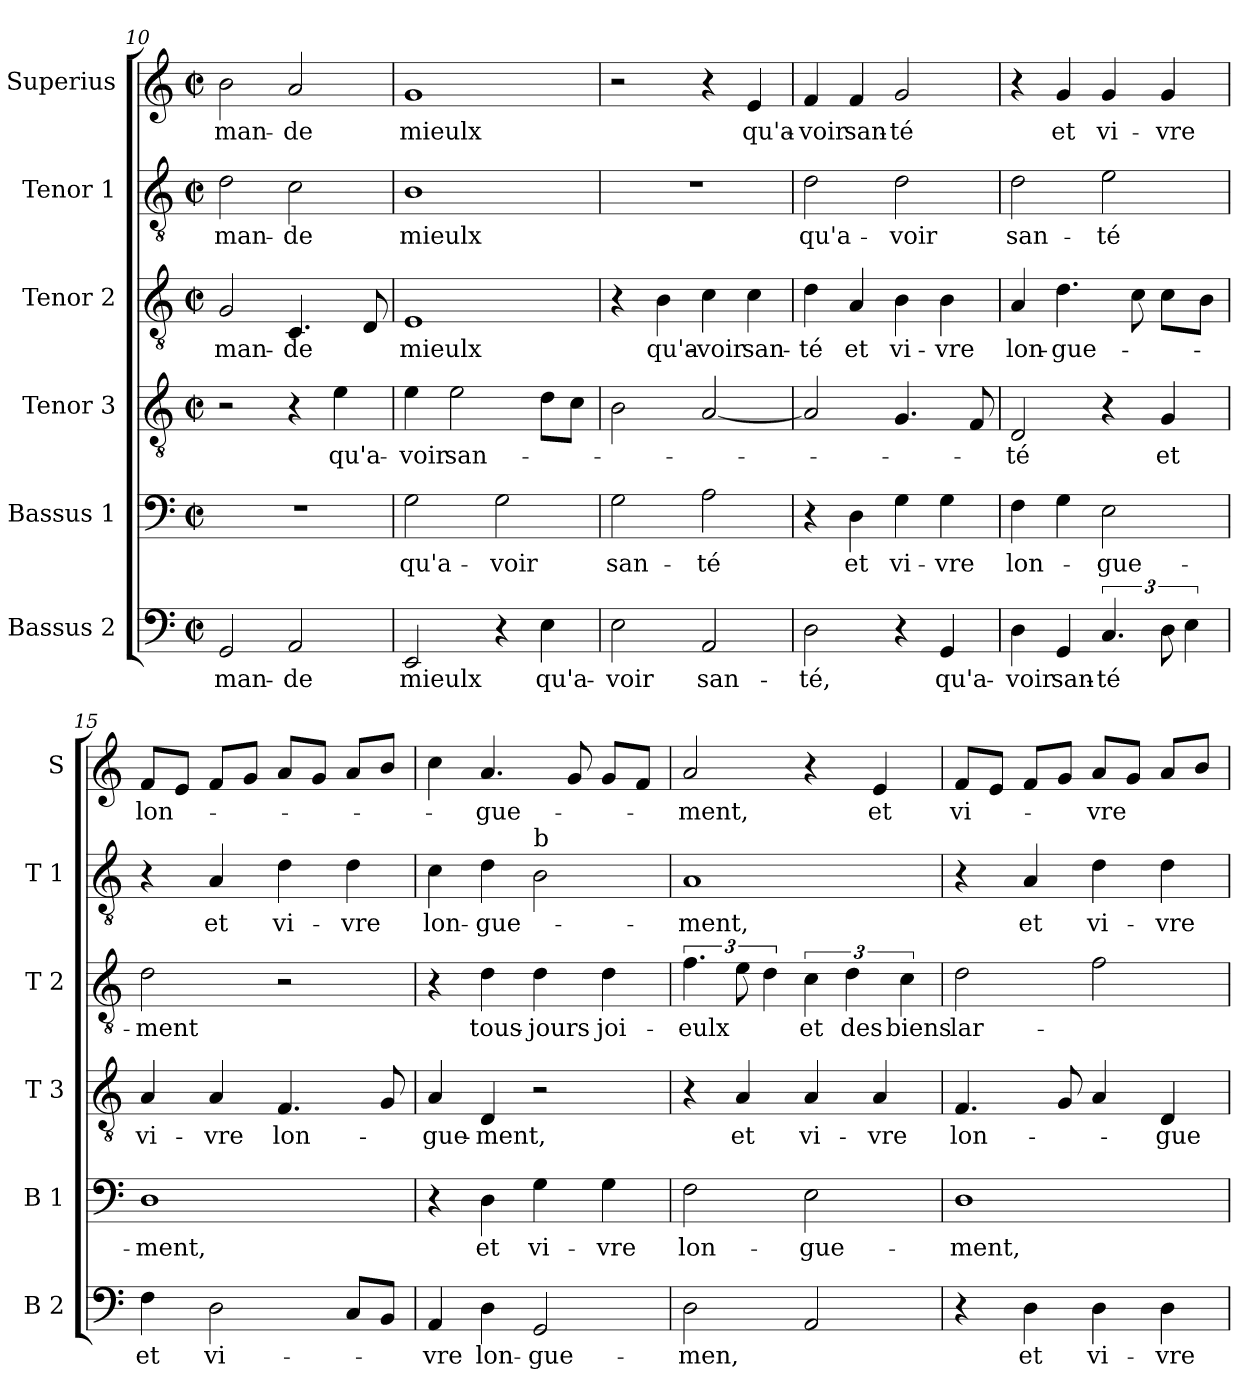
**kern	**text	**kern	**text	**kern	**text	**kern	**text	**kern	**text	**kern	**text
*part6	*part6	*part5	*part5	*part4	*part4	*part3	*part3	*part2	*part2	*part1	*part1
*staff6	*staff6	*staff5	*staff5	*staff4	*staff4	*staff3	*staff3	*staff2	*staff2	*staff1	*staff1
*I"Bassus 2	*	*I"Bassus 1	*	*I"Tenor 3	*	*I"Tenor 2	*	*I"Tenor 1	*	*I"Superius	*
*I'B 2	*	*I'B 1	*	*I'T 3	*	*I'T 2	*	*I'T 1	*	*I'S	*
*clefF4	*	*clefF4	*	*clefGv2	*	*clefGv2	*	*clefGv2	*	*clefG2	*
*k[]	*	*k[]	*	*k[]	*	*k[]	*	*k[]	*	*k[]	*
*C:	*	*C:	*	*C:	*	*C:	*	*C:	*	*C:	*
*M2/2	*	*M2/2	*	*M2/2	*	*M2/2	*	*M2/2	*	*M2/2	*
*met(c|)	*	*met(c|)	*	*met(c|)	*	*met(c|)	*	*met(c|)	*	*met(c|)	*
=10	=10	=10	=10	=10	=10	=10	=10	=10	=10	=10	=10
2GG/	-man-	1r	.	2r	.	2G/	-man-	2d\	-man-	2b\	-man-
2AA/	-de	.	.	4r	.	4.C/	-de	2c\	-de	2a/	-de
.	.	.	.	4e\	qu'a-	.	.	.	.	.	.
.	.	.	.	.	.	8D/	.	.	.	.	.
=11	=11	=11	=11	=11	=11	=11	=11	=11	=11	=11	=11
2EE/	mieulx	2G\	qu'a-	4e\	-voir	1E	mieulx	1B	mieulx	1g	mieulx
.	.	.	.	2e\	san-	.	.	.	.	.	.
4r	.	2G\	-voir	.	.	.	.	.	.	.	.
4E\	qu'a-	.	.	8d\L	.	.	.	.	.	.	.
.	.	.	.	8c\J	.	.	.	.	.	.	.
!!LO:PB:g=z
=12	=12	=12	=12	=12	=12	=12	=12	=12	=12	=12	=12
2E\	-voir	2G\	san-	2B\	.	4r	.	1r	.	2r	.
.	.	.	.	.	.	4B\	qu'a-	.	.	.	.
2AA/	san-	2A\	-té	[2A/	.	4c\	-voir	.	.	4r	.
.	.	.	.	.	.	4c\	san-	.	.	4e/	qu'a-
=13	=13	=13	=13	=13	=13	=13	=13	=13	=13	=13	=13
2D\	-té,	4r	.	2A/]	.	4d\	-té	2d\	qu'a-	4f/	-voir
.	.	4D\	et	.	.	4A/	et	.	.	4f/	san-
4r	.	4G\	vi-	4.G/	.	4B\	vi-	2d\	-voir	2g/	-té
4GG/	qu'a-	4G\	-vre	.	.	4B\	-vre	.	.	.	.
.	.	.	.	8F/	.	.	.	.	.	.	.
=14	=14	=14	=14	=14	=14	=14	=14	=14	=14	=14	=14
4D\	-voir	4F\	lon-	2D/	-té	4A/	lon-	2d\	san-	4r	.
4GG/	san-	4G\	.	.	.	4.d\	-gue-	.	.	4g/	et
6.C/	-té	2E\	-gue-	4r	.	.	.	2e\	-té	4g/	vi-
.	.	.	.	.	.	8c\	.	.	.	.	.
12D\	.	.	.	4G/	et	8c\L	.	.	.	4g/	-vre
6E\	.	.	.	.	.	.	.	.	.	.	.
.	.	.	.	.	.	8B\J	.	.	.	.	.
=15	=15	=15	=15	=15	=15	=15	=15	=15	=15	=15	=15
4F\	et	1D	-ment,	4A/	vi-	2d\	-ment	4r	.	8f/L	lon-
.	.	.	.	.	.	.	.	.	.	8e/J	.
2D\	vi-	.	.	4A/	-vre	.	.	4A/	et	8f/L	.
.	.	.	.	.	.	.	.	.	.	8g/J	.
.	.	.	.	4.F/	lon-	2r	.	4d\	vi-	8a/L	.
.	.	.	.	.	.	.	.	.	.	8g/J	.
8C/L	.	.	.	.	.	.	.	4d\	-vre	8a/L	.
8BB/J	.	.	.	8G/	.	.	.	.	.	8b/J	.
=16	=16	=16	=16	=16	=16	=16	=16	=16	=16	=16	=16
4AA/	-vre	4r	.	4A/	-gue-	4r	.	4c\	lon-	4cc\	.
4D\	lon-	4D\	et	4D/	-ment,	4d\	tous-	4d\	-gue-	4.a/	-gue-
!	!	!	!	!	!	!	!	!LO:TX:a:t=b	!	!	!
2GG/	-gue-	4G\	vi-	2r	.	4d\	-jours	2B\	.	.	.
.	.	.	.	.	.	.	.	.	.	8g/	.
.	.	4G\	-vre	.	.	4d\	joi-	.	.	8g/L	.
.	.	.	.	.	.	.	.	.	.	8f/J	.
!!LO:LB:g=z
=17	=17	=17	=17	=17	=17	=17	=17	=17	=17	=17	=17
2D\	-men,	2F\	lon-	4r	.	6.f\	-eulx	1A	-ment,	2a/	-ment,
.	.	.	.	4A/	et	12e\	.	.	.	.	.
.	.	.	.	.	.	6d\	.	.	.	.	.
2AA/	.	2E\	-gue-	4A/	vi-	6c\	et	.	.	4r	.
.	.	.	.	.	.	6d\	des	.	.	.	.
.	.	.	.	4A/	-vre	.	.	.	.	4e/	et
.	.	.	.	.	.	6c\	biens	.	.	.	.
=18	=18	=18	=18	=18	=18	=18	=18	=18	=18	=18	=18
4r	.	1D	-ment,	4.F/	lon-	2d\	lar-	4r	.	8f/L	vi-
.	.	.	.	.	.	.	.	.	.	8e/J	.
4D\	et	.	.	.	.	.	.	4A/	et	8f/L	.
.	.	.	.	8G/	.	.	.	.	.	8g/J	.
4D\	vi-	.	.	4A/	.	2f\	.	4d\	vi-	8a/L	-vre
.	.	.	.	.	.	.	.	.	.	8g/J	.
4D\	-vre	.	.	4D/	-gue-	.	.	4d\	-vre	8a/L	.
.	.	.	.	.	.	.	.	.	.	8b/J	.
=	=	=	=	=	=	=	=	=	=	=	=
*-	*-	*-	*-	*-	*-	*-	*-	*-	*-	*-	*-
